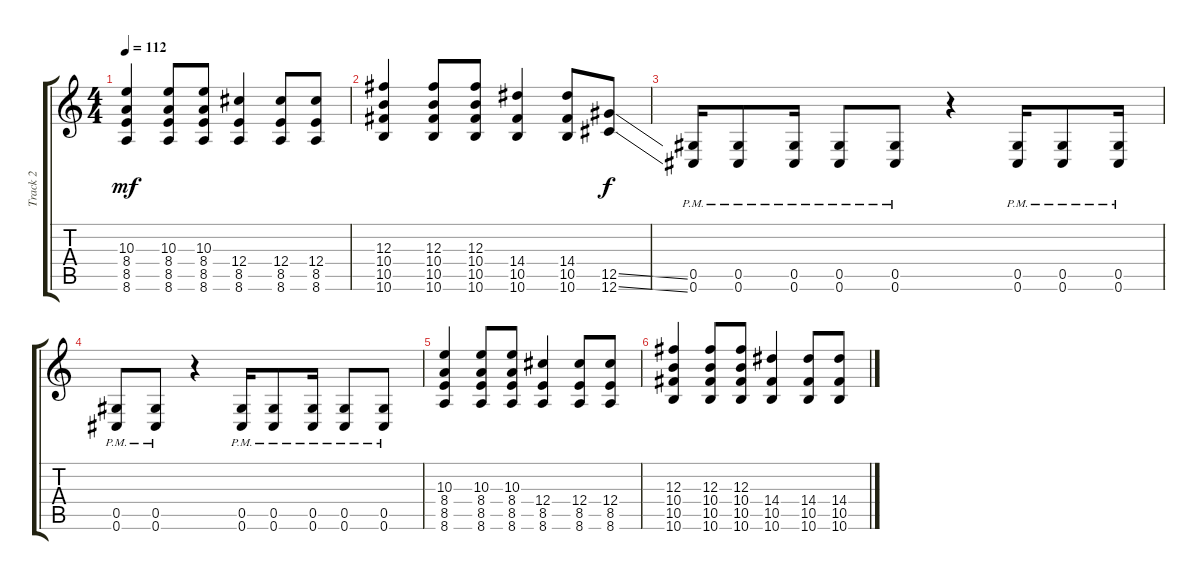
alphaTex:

\track ("Track 2" "Track 2") {instrument distortionguitar}
\staff {score tabs}
\tuning (Eb4 Bb3 Gb3 Db3 Ab2 Db2) {hide}
\ts (4 4)
\tempo 112
\clef g2
\ks c
(10.3 8.4 8.5 8.6).4{dy mf} (10.3 8.4 8.5 8.6).8 (10.3 8.4 8.5 8.6).8 (12.4 8.5 8.6).4 (12.4 8.5 8.6).8 (12.4 8.5 8.6).8 |
(12.3 10.4 10.5 10.6).4 (12.3 10.4 10.5 10.6).8 (12.3 10.4 10.5 10.6).8 (14.4 10.5 10.6).4 (14.4 10.5 10.6).8 (12.5{ss} 12.6{ss}).8{dy f} |
(0.5{pm} 0.6{pm}).16 (0.5{pm} 0.6{pm}).8 (0.5{pm} 0.6{pm}).16 (0.5{pm} 0.6{pm}).8 (0.5{pm} 0.6{pm}).8 r.4 (0.5{pm} 0.6{pm}).16 (0.5{pm} 0.6{pm}).8 (0.5{pm} 0.6{pm}).16 |
(0.5{pm} 0.6{pm}).8 (0.5{pm} 0.6{pm}).8 r.4 (0.5{pm} 0.6{pm}).16 (0.5{pm} 0.6{pm}).8 (0.5{pm} 0.6{pm}).16 (0.5{pm} 0.6{pm}).8 (0.5{pm} 0.6{pm}).8 |
(10.3 8.4 8.5 8.6).4 (10.3 8.4 8.5 8.6).8 (10.3 8.4 8.5 8.6).8 (12.4 8.5 8.6).4 (12.4 8.5 8.6).8 (12.4 8.5 8.6).8 |
(12.3 10.4 10.5 10.6).4 (12.3 10.4 10.5 10.6).8 (12.3 10.4 10.5 10.6).8 (14.4 10.5 10.6).4 (14.4 10.5 10.6).8 (14.4 10.5 10.6).8
